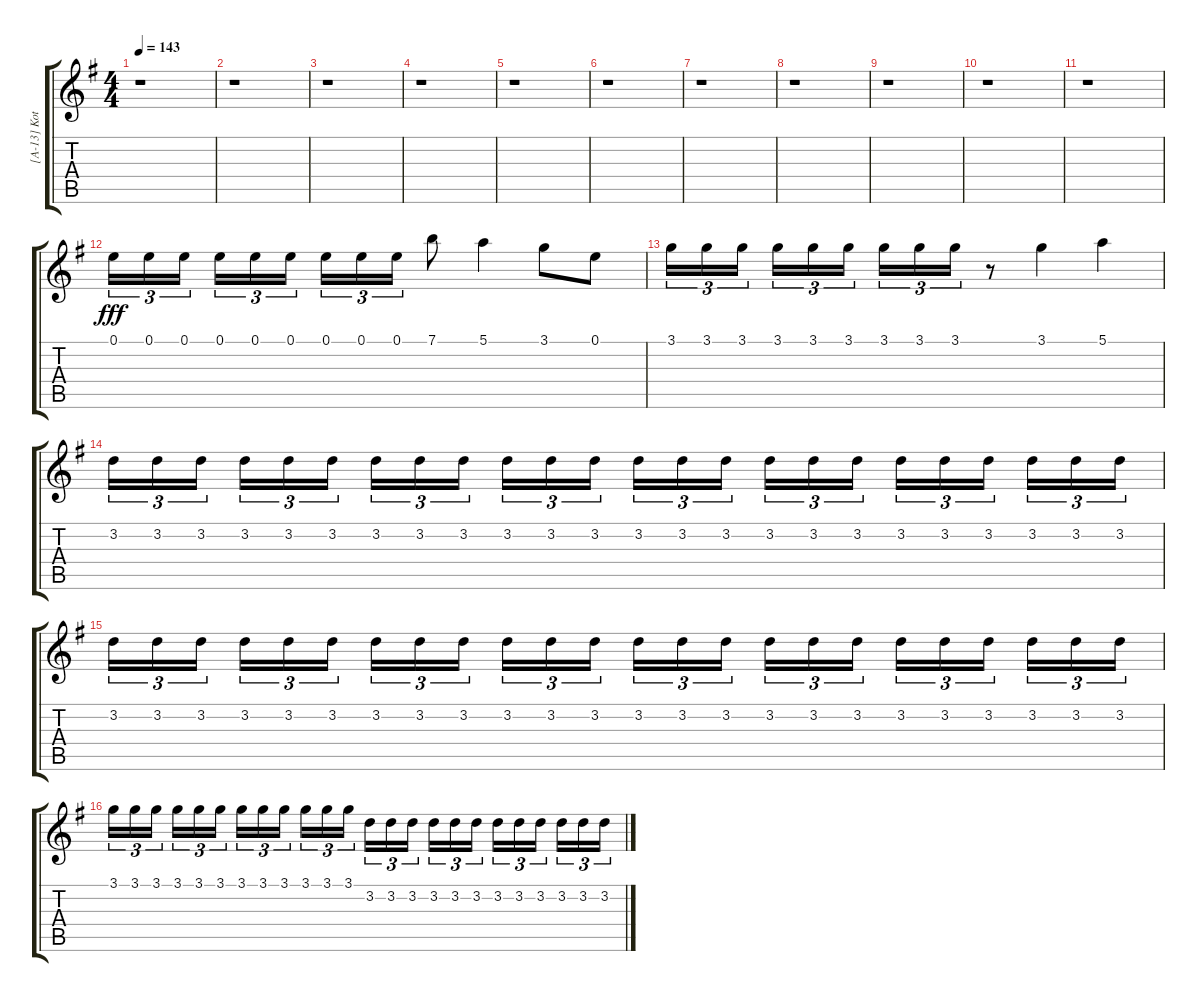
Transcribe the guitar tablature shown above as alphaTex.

\track ("[A-13] Koto" "[A-13] Kot") {instrument banjo}
\staff {score tabs}
\tuning (E4 B3 G3 D3 A2 E2) {hide}
\displaytranspose 12
\ts (4 4)
\tempo 143
\clef g2
\ks g
r.1{dy fff} |
r.1 |
r.1 |
r.1 |
r.1 |
r.1 |
r.1 |
r.1 |
r.1 |
r.1 |
r.1 |
0.1.16{tu (3 2) volume 11} 0.1.16{tu (3 2)} 0.1.16{tu (3 2) beam splitsecondary} 0.1.16{tu (3 2)} 0.1.16{tu (3 2)} 0.1.16{tu (3 2)} 0.1.16{tu (3 2)} 0.1.16{tu (3 2)} 0.1.16{tu (3 2)} 7.1.8 5.1.4 3.1.8 0.1.8 |
3.1.16{tu (3 2)} 3.1.16{tu (3 2)} 3.1.16{tu (3 2) beam splitsecondary} 3.1.16{tu (3 2)} 3.1.16{tu (3 2)} 3.1.16{tu (3 2)} 3.1.16{tu (3 2)} 3.1.16{tu (3 2)} 3.1.16{tu (3 2)} r.8 3.1.4 5.1.4 |
3.2.16{tu (3 2)} 3.2.16{tu (3 2)} 3.2.16{tu (3 2) beam splitsecondary} 3.2.16{tu (3 2)} 3.2.16{tu (3 2)} 3.2.16{tu (3 2)} 3.2.16{tu (3 2)} 3.2.16{tu (3 2)} 3.2.16{tu (3 2) beam splitsecondary} 3.2.16{tu (3 2)} 3.2.16{tu (3 2)} 3.2.16{tu (3 2)} 3.2.16{tu (3 2)} 3.2.16{tu (3 2)} 3.2.16{tu (3 2) beam splitsecondary} 3.2.16{tu (3 2)} 3.2.16{tu (3 2)} 3.2.16{tu (3 2)} 3.2.16{tu (3 2)} 3.2.16{tu (3 2)} 3.2.16{tu (3 2) beam splitsecondary} 3.2.16{tu (3 2)} 3.2.16{tu (3 2)} 3.2.16{tu (3 2)} |
3.2.16{tu (3 2)} 3.2.16{tu (3 2)} 3.2.16{tu (3 2) beam splitsecondary} 3.2.16{tu (3 2)} 3.2.16{tu (3 2)} 3.2.16{tu (3 2)} 3.2.16{tu (3 2)} 3.2.16{tu (3 2)} 3.2.16{tu (3 2) beam splitsecondary} 3.2.16{tu (3 2)} 3.2.16{tu (3 2)} 3.2.16{tu (3 2)} 3.2.16{tu (3 2)} 3.2.16{tu (3 2)} 3.2.16{tu (3 2) beam splitsecondary} 3.2.16{tu (3 2)} 3.2.16{tu (3 2)} 3.2.16{tu (3 2)} 3.2.16{tu (3 2)} 3.2.16{tu (3 2)} 3.2.16{tu (3 2) beam splitsecondary} 3.2.16{tu (3 2)} 3.2.16{tu (3 2)} 3.2.16{tu (3 2)} |
3.1.16{tu (3 2)} 3.1.16{tu (3 2)} 3.1.16{tu (3 2) beam splitsecondary} 3.1.16{tu (3 2)} 3.1.16{tu (3 2)} 3.1.16{tu (3 2)} 3.1.16{tu (3 2)} 3.1.16{tu (3 2)} 3.1.16{tu (3 2) beam splitsecondary} 3.1.16{tu (3 2)} 3.1.16{tu (3 2)} 3.1.16{tu (3 2)} 3.2.16{tu (3 2)} 3.2.16{tu (3 2)} 3.2.16{tu (3 2) beam splitsecondary} 3.2.16{tu (3 2)} 3.2.16{tu (3 2)} 3.2.16{tu (3 2)} 3.2.16{tu (3 2)} 3.2.16{tu (3 2)} 3.2.16{tu (3 2) beam splitsecondary} 3.2.16{tu (3 2)} 3.2.16{tu (3 2)} 3.2.16{tu (3 2)}
